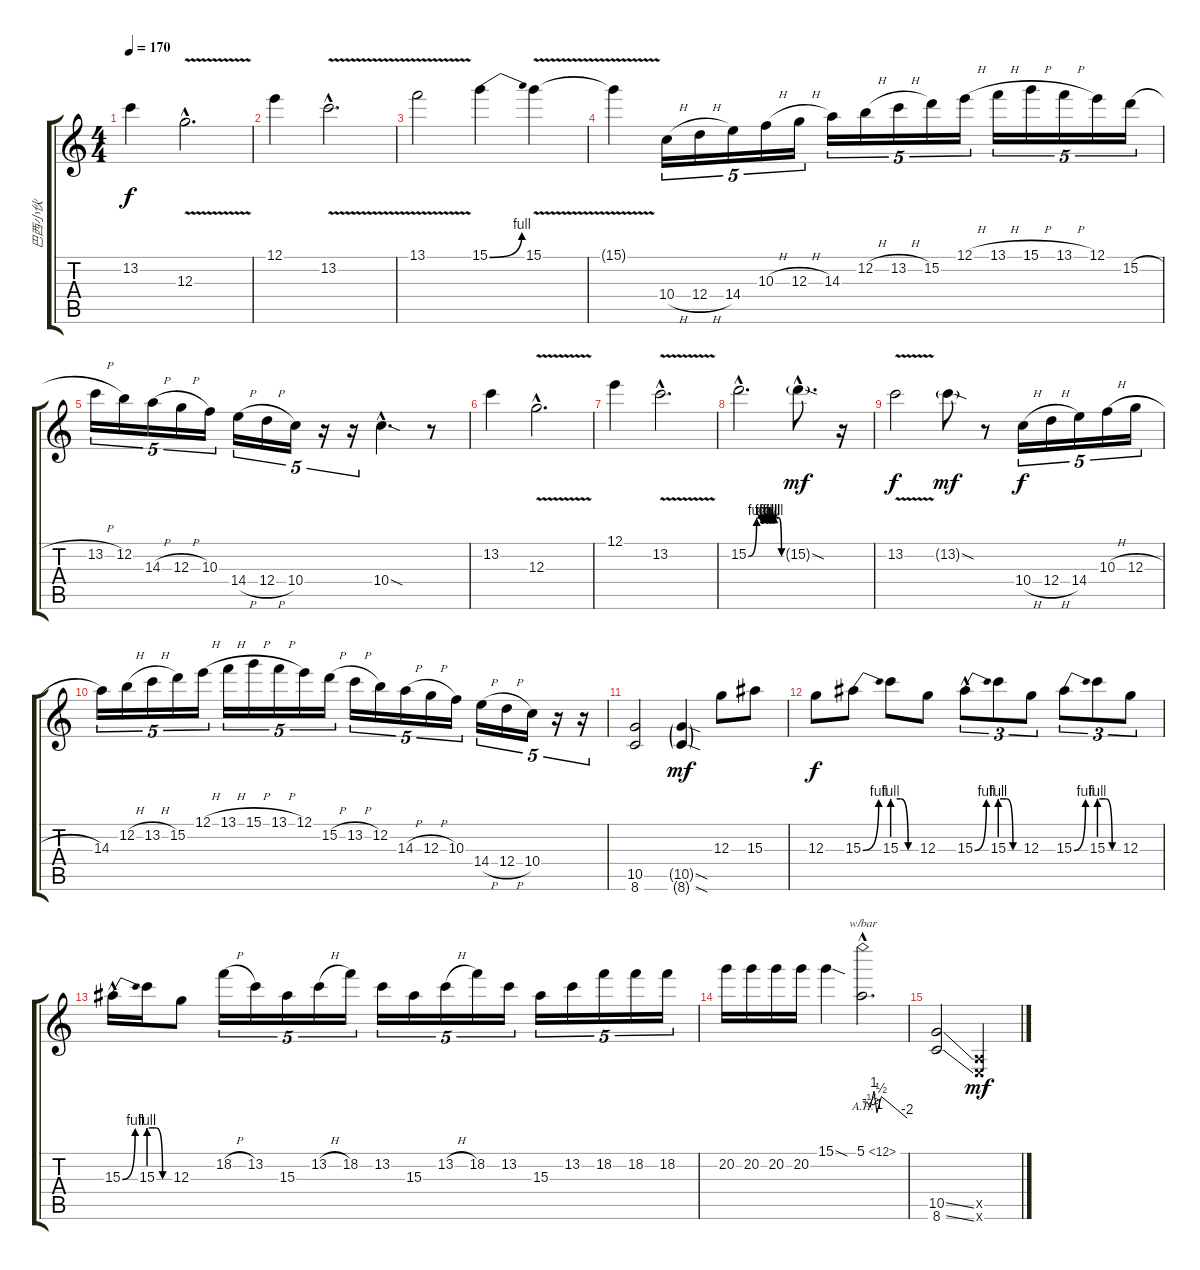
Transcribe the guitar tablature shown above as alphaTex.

\track ("巴西小伙" "巴西小伙") {instrument overdrivenguitar}
\staff {score tabs}
\tuning (E4 B3 G3 D3 A2 E2) {hide}
\ts (4 4)
\tempo 170
\clef g2
\ks c
13.2.4{dy f} 12.3{v hac}.2{d} |
12.1.4 13.2{v hac}.2{d} |
13.1{v}.2 15.1{be (bend 0 0 60 4)}.4 15.1{v}.4 |
15.1{t}.4 10.4{h}.16{tu (5 4)} 12.4{h}.16{tu (5 4)} 14.4.16{tu (5 4)} 10.3{h}.16{tu (5 4)} 12.3{h}.16{tu (5 4)} 14.3.16{tu (5 4)} 12.2{h}.16{tu (5 4)} 13.2{h}.16{tu (5 4)} 15.2.16{tu (5 4)} 12.1{h}.16{tu (5 4)} 13.1{h}.16{tu (5 4)} 15.1{h}.16{tu (5 4)} 13.1{h}.16{tu (5 4)} 12.1.16{tu (5 4)} 15.2{h}.16{tu (5 4)} |
13.2{h}.16{tu (5 4)} 12.2.16{tu (5 4)} 14.3{h}.16{tu (5 4)} 12.3{h}.16{tu (5 4)} 10.3.16{tu (5 4)} 14.4{h}.16{tu (5 4)} 12.4{h}.16{tu (5 4)} 10.4.16{tu (5 4)} r.16{tu (5 4)} r.16{tu (5 4)} 10.4{sod hac}.4{d} r.8 |
13.2.4 12.3{v hac}.2{d} |
12.1.4 13.2{v hac}.2{d} |
15.2{be (custom 0 0 15 4 21 4 24 3 28 4 33 3 36 4 39 3 42 4 45 3 47 4 55 4 60 0) hac}.2{d} 15.2{sod g hac}.8{d dy mf} r.16 |
13.2{v}.2{dy f} 13.2{sod g}.8{dy mf} r.8 10.4{h}.16{tu (5 4) dy f} 12.4{h}.16{tu (5 4)} 14.4.16{tu (5 4)} 10.3{h}.16{tu (5 4)} 12.3{h}.16{tu (5 4)} |
14.3.16{tu (5 4)} 12.2{h}.16{tu (5 4)} 13.2{h}.16{tu (5 4)} 15.2.16{tu (5 4)} 12.1{h}.16{tu (5 4)} 13.1{h}.16{tu (5 4)} 15.1{h}.16{tu (5 4)} 13.1{h}.16{tu (5 4)} 12.1.16{tu (5 4)} 15.2{h}.16{tu (5 4)} 13.2{h}.16{tu (5 4)} 12.2.16{tu (5 4)} 14.3{h}.16{tu (5 4)} 12.3{h}.16{tu (5 4)} 10.3.16{tu (5 4)} 14.4{h}.16{tu (5 4)} 12.4{h}.16{tu (5 4)} 10.4.16{tu (5 4)} r.16{tu (5 4)} r.16{tu (5 4)} |
(10.5 8.6).2 (10.5{sod g} 8.6{sod g}).4{dy mf} 12.3.8 15.3.8 |
12.3.8{dy f} 15.3{be (bend 0 0 60 4)}.8 15.3{be (custom 0 4 20 4 40 0 60 0)}.8 12.3.8 15.3{be (bend 0 0 60 4) hac}.8{tu (3 2)} 15.3{be (custom 0 4 20 4 40 0 60 0)}.8{tu (3 2)} 12.3.8{tu (3 2)} 15.3{be (bend 0 0 60 4)}.8{tu (3 2)} 15.3{be (custom 0 4 20 4 40 0 60 0)}.8{tu (3 2)} 12.3.8{tu (3 2)} |
15.3{be (bend 0 0 60 4) hac}.16 15.3{be (custom 0 4 20 4 40 0 60 0)}.16 12.3.8 18.2{h}.16{tu (5 4)} 13.2.16{tu (5 4)} 15.3.16{tu (5 4)} 13.2{h}.16{tu (5 4)} 18.2.16{tu (5 4)} 13.2.16{tu (5 4)} 15.3.16{tu (5 4)} 13.2{h}.16{tu (5 4)} 18.2.16{tu (5 4)} 13.2.16{tu (5 4)} 15.3.16{tu (5 4)} 13.2.16{tu (5 4)} 18.2.16{tu (5 4)} 18.2.16{tu (5 4)} 18.2.16{tu (5 4)} |
20.2.16 20.2.16 20.2.16 20.2.16 15.1{sod}.4 5.1{ah 7 hac}.2{d tbe (custom default 0 0 6 0 10 -2 15 4 19 -4 25 2 60 -8)} |
(10.5{ss} 8.6{ss}).2 (0.5{x} 0.6{x}).2{dy mf}
